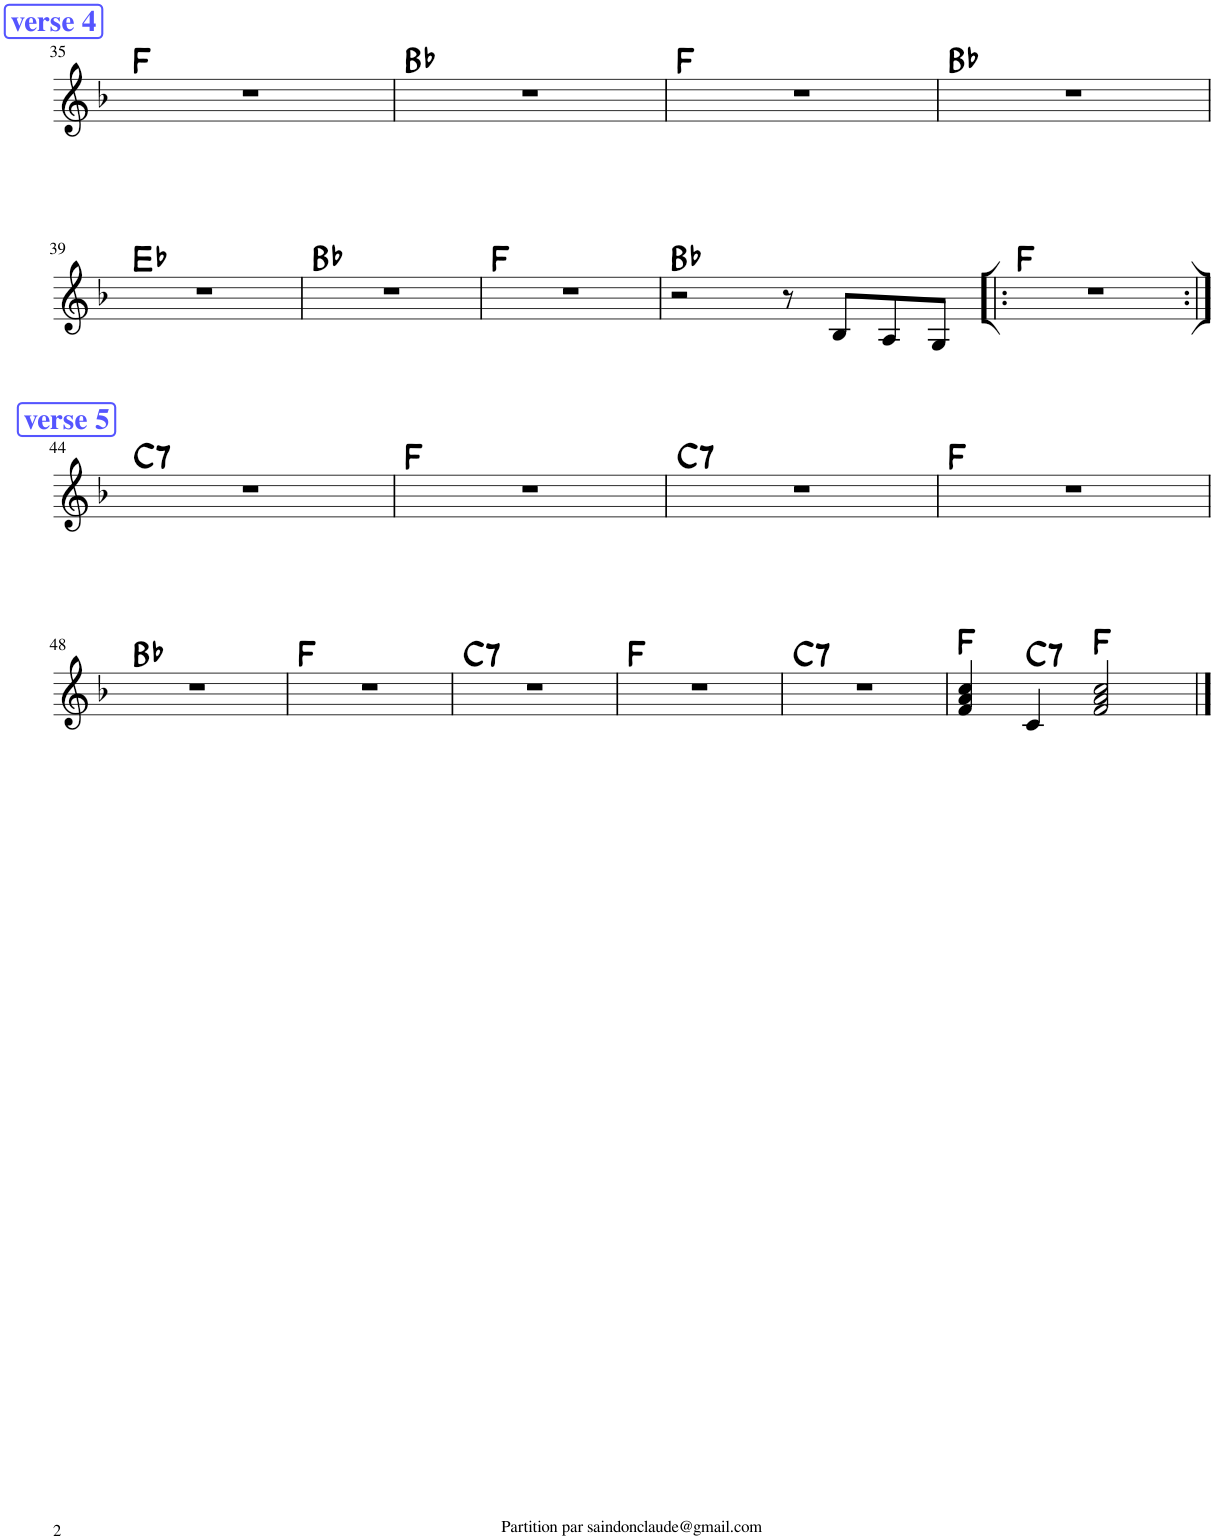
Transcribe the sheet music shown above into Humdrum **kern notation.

**kern	**harte
*part1	*part1
*staff1	*
*I"Piano	*
*I'Pno.	*
!!LO:PB:g=z
*clefG2	*
*k[b-]	*
*M4/4	*
!!LO:REH:place=s1:a:B:cj:color=#5555FF:fs=14:t=verse 4
=35	=35
1r	F:maj
=36	=36
1r	Bb:maj
=37	=37
1r	F:maj
=38	=38
1r	Bb:maj
!!LO:LB:g=z
=39	=39
1r	Eb:maj
=40	=40
1r	Bb:maj
=41	=41
1r	F:maj
=42	=42
2r	Bb:maj
8r	.
8B-/L	.
8A/	.
8G/J	.
=43!|:	=43!|:
1r	F:maj
!!LO:LB:g=z
!!LO:REH:place=s1:a:B:cj:color=#5555FF:fs=14:t=verse 5
=44:|!	=44:|!
!	!LO:H:kt=7
1r	C:7
=45	=45
1r	F:maj
=46	=46
!	!LO:H:kt=7
1r	C:7
=47	=47
1r	F:maj
!!LO:LB:g=z
=48	=48
1r	Bb:maj
=49	=49
1r	F:maj
=50	=50
!	!LO:H:kt=7
1r	C:7
=51	=51
1r	F:maj
=52	=52
!	!LO:H:kt=7
1r	C:7
=53	=53
4f/ 4a/ 4cc/	F:maj
!	!LO:H:kt=7
4c/	C:7
2f/ 2a/ 2cc/	F:maj
==	==
*-	*-
